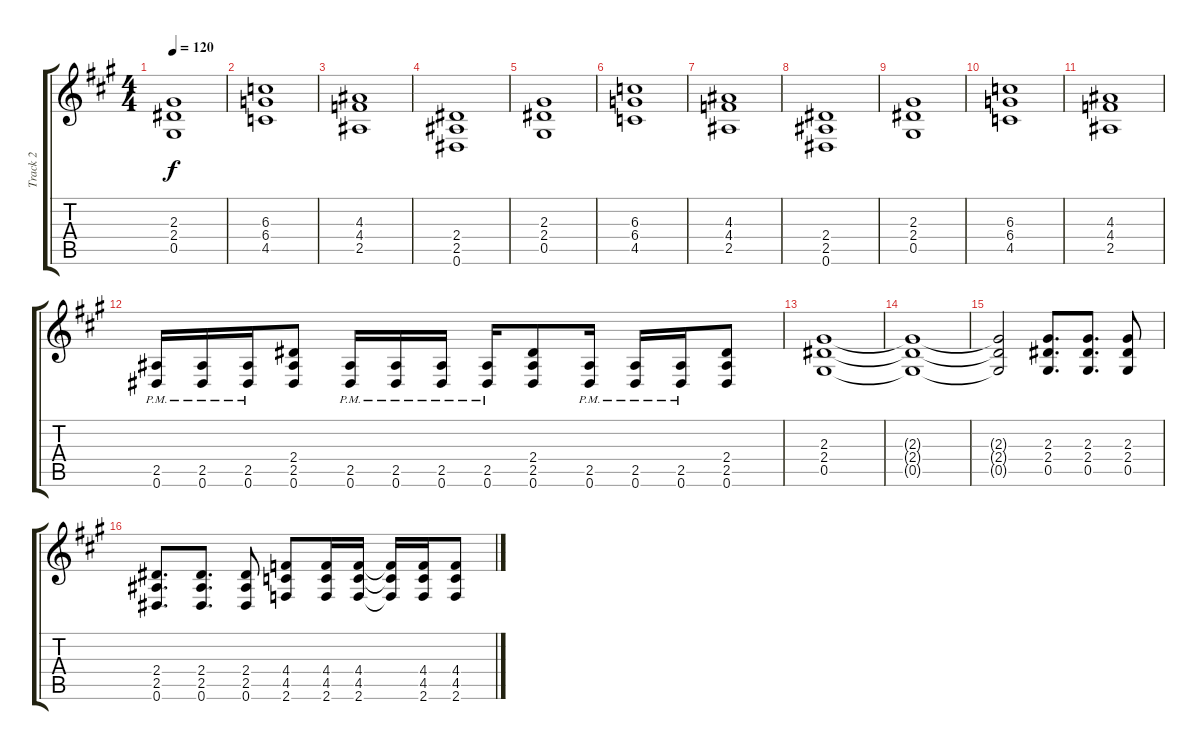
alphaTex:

\track ("Track 2" "Track 2") {instrument distortionguitar}
\staff {score tabs}
\tuning (Eb4 Bb3 Gb3 Db3 Ab2 Eb2) {hide}
\ts (4 4)
\tempo 120
\clef g2
\ks a
(2.3 2.4 0.5).1{dy f} |
(6.3 6.4 4.5).1 |
(4.3 4.4 2.5).1 |
(2.4 2.5 0.6).1 |
(2.3 2.4 0.5).1 |
(6.3 6.4 4.5).1 |
(4.3 4.4 2.5).1 |
(2.4 2.5 0.6).1 |
(2.3 2.4 0.5).1 |
(6.3 6.4 4.5).1 |
(4.3 4.4 2.5).1 |
(2.5{pm} 0.6{pm}).16 (2.5{pm} 0.6{pm}).16 (2.5{pm} 0.6{pm}).16 (2.4 2.5 0.6).8 (2.5{pm} 0.6{pm}).16 (2.5{pm} 0.6{pm}).16 (2.5{pm} 0.6{pm}).16 (2.5{pm} 0.6{pm}).16 (2.4 2.5 0.6).8 (2.5{pm} 0.6{pm}).16 (2.5{pm} 0.6{pm}).16 (2.5{pm} 0.6{pm}).16 (2.4 2.5 0.6).8 |
(2.3 2.4 0.5).1 |
(2.3{t} 2.4{t} 0.5{t}).1 |
(2.3{t} 2.4{t} 0.5{t}).2 (2.3 2.4 0.5).8{d} (2.3 2.4 0.5).8{d} (2.3 2.4 0.5).8 |
(2.4 2.5 0.6).8{d} (2.4 2.5 0.6).8{d} (2.4 2.5 0.6).8 (4.4 4.5 2.6).8 (4.4 4.5 2.6).16 (4.4 4.5 2.6).16 (4.4{t} 4.5{t} 2.6{t}).16 (4.4 4.5 2.6).16 (4.4 4.5 2.6).8
